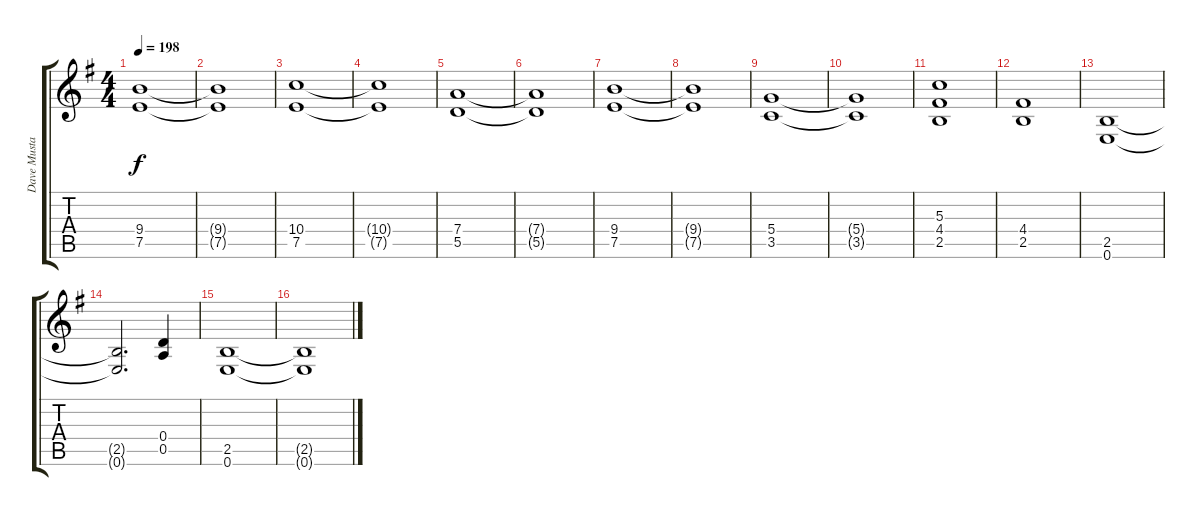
\track ("Dave Mustaine" "Dave Musta") {instrument overdrivenguitar}
\staff {score tabs}
\tuning (E4 B3 G3 D3 A2 E2) {hide}
\ts (4 4)
\tempo 198
\clef g2
\ks g
(9.4 7.5).1{dy f instrument overdrivenguitar} |
(9.4{t} 7.5{t}).1 |
(10.4 7.5).1 |
(10.4{t} 7.5{t}).1 |
(7.4 5.5).1 |
(7.4{t} 5.5{t}).1 |
(9.4 7.5).1 |
(9.4{t} 7.5{t}).1 |
(5.4 3.5).1 |
(5.4{t} 3.5{t}).1 |
(5.3 4.4 2.5).1 |
(4.4 2.5).1 |
(2.5 0.6).1 |
(2.5{t} 0.6{t}).2{d} (0.4 0.5).4 |
(2.5 0.6).1 |
(2.5{t} 0.6{t}).1
